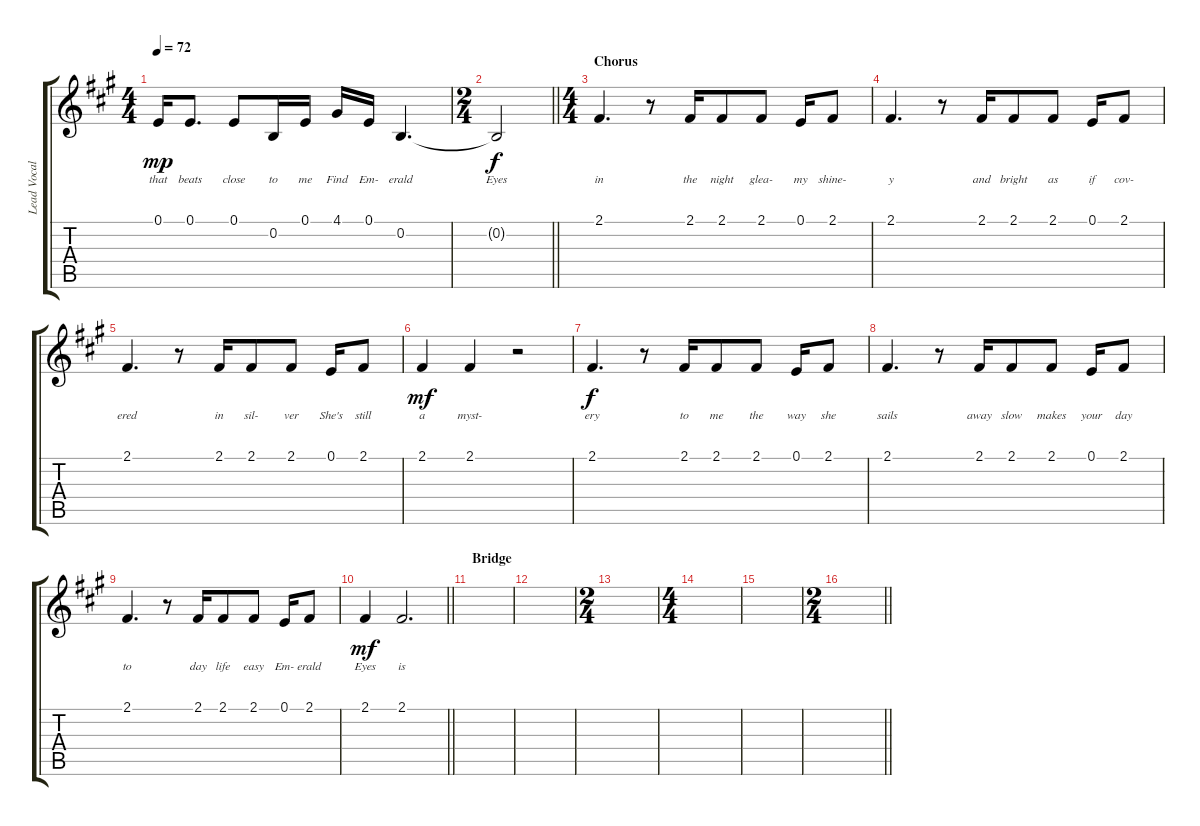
\track ("Lead Vocals (Bob Welch)" "Lead Vocal") {instrument tenorsax}
\staff {score tabs}
\tuning (E4 B3 G3 D3 A2 E2) {hide}
\ts (4 4)
\tempo 72
\clef g2
\ks f#minor
0.1.16{lyrics (0 "that") lyrics (1 "") lyrics (2 "") lyrics (3 "") lyrics (4 "") dy mp} 0.1.8{d lyrics (0 "beats") lyrics (1 "") lyrics (2 "") lyrics (3 "") lyrics (4 "")} 0.1.8{lyrics (0 "close") lyrics (1 "") lyrics (2 "") lyrics (3 "") lyrics (4 "")} 0.2.16{lyrics (0 "to") lyrics (1 "") lyrics (2 "") lyrics (3 "") lyrics (4 "")} 0.1.16{lyrics (0 "me") lyrics (1 "") lyrics (2 "") lyrics (3 "") lyrics (4 "")} 4.1.16{lyrics (0 "Find") lyrics (1 "") lyrics (2 "") lyrics (3 "") lyrics (4 "")} 0.1.16{lyrics (0 "Em-") lyrics (1 "") lyrics (2 "") lyrics (3 "") lyrics (4 "")} 0.2.4{d lyrics (0 "erald") lyrics (1 "") lyrics (2 "") lyrics (3 "") lyrics (4 "")} |
\ts (2 4)
\barLineRight lightlight
0.2{t}.2{lyrics (0 "Eyes") lyrics (1 "") lyrics (2 "") lyrics (3 "") lyrics (4 "") dy f volume 1} |
\ts (4 4)
\section ("" "Chorus")
2.1.4{d lyrics (0 "in") lyrics (1 "") lyrics (2 "") lyrics (3 "") lyrics (4 "") volume 16 instrument choiraahs} r.8 2.1.16{lyrics (0 "the") lyrics (1 "") lyrics (2 "") lyrics (3 "") lyrics (4 "")} 2.1.8{lyrics (0 "night") lyrics (1 "") lyrics (2 "") lyrics (3 "") lyrics (4 "")} 2.1.8{lyrics (0 "glea-") lyrics (1 "") lyrics (2 "") lyrics (3 "") lyrics (4 "")} 0.1.16{lyrics (0 "my") lyrics (1 "") lyrics (2 "") lyrics (3 "") lyrics (4 "")} 2.1.8{lyrics (0 "shine-") lyrics (1 "") lyrics (2 "") lyrics (3 "") lyrics (4 "")} |
2.1.4{d lyrics (0 "y") lyrics (1 "") lyrics (2 "") lyrics (3 "") lyrics (4 "") volume 16} r.8 2.1.16{lyrics (0 "and") lyrics (1 "") lyrics (2 "") lyrics (3 "") lyrics (4 "")} 2.1.8{lyrics (0 "bright") lyrics (1 "") lyrics (2 "") lyrics (3 "") lyrics (4 "")} 2.1.8{lyrics (0 "as") lyrics (1 "") lyrics (2 "") lyrics (3 "") lyrics (4 "")} 0.1.16{lyrics (0 "if") lyrics (1 "") lyrics (2 "") lyrics (3 "") lyrics (4 "")} 2.1.8{lyrics (0 "cov-") lyrics (1 "") lyrics (2 "") lyrics (3 "") lyrics (4 "")} |
2.1.4{d lyrics (0 "ered") lyrics (1 "") lyrics (2 "") lyrics (3 "") lyrics (4 "") volume 16} r.8 2.1.16{lyrics (0 "in") lyrics (1 "") lyrics (2 "") lyrics (3 "") lyrics (4 "")} 2.1.8{lyrics (0 "sil-") lyrics (1 "") lyrics (2 "") lyrics (3 "") lyrics (4 "")} 2.1.8{lyrics (0 "ver") lyrics (1 "") lyrics (2 "") lyrics (3 "") lyrics (4 "")} 0.1.16{lyrics (0 "She's") lyrics (1 "") lyrics (2 "") lyrics (3 "") lyrics (4 "")} 2.1.8{lyrics (0 "still") lyrics (1 "") lyrics (2 "") lyrics (3 "") lyrics (4 "")} |
2.1.4{lyrics (0 "a") lyrics (1 "") lyrics (2 "") lyrics (3 "") lyrics (4 "") dy mf} 2.1.4{lyrics (0 "myst-") lyrics (1 "") lyrics (2 "") lyrics (3 "") lyrics (4 "")} r.2 |
2.1.4{d lyrics (0 "ery") lyrics (1 "") lyrics (2 "") lyrics (3 "") lyrics (4 "") dy f volume 16} r.8 2.1.16{lyrics (0 "to") lyrics (1 "") lyrics (2 "") lyrics (3 "") lyrics (4 "")} 2.1.8{lyrics (0 "me") lyrics (1 "") lyrics (2 "") lyrics (3 "") lyrics (4 "")} 2.1.8{lyrics (0 "the") lyrics (1 "") lyrics (2 "") lyrics (3 "") lyrics (4 "")} 0.1.16{lyrics (0 "way") lyrics (1 "") lyrics (2 "") lyrics (3 "") lyrics (4 "")} 2.1.8{lyrics (0 "she") lyrics (1 "") lyrics (2 "") lyrics (3 "") lyrics (4 "")} |
2.1.4{d lyrics (0 "sails") lyrics (1 "") lyrics (2 "") lyrics (3 "") lyrics (4 "") volume 16} r.8 2.1.16{lyrics (0 "away") lyrics (1 "") lyrics (2 "") lyrics (3 "") lyrics (4 "")} 2.1.8{lyrics (0 "slow") lyrics (1 "") lyrics (2 "") lyrics (3 "") lyrics (4 "")} 2.1.8{lyrics (0 "makes") lyrics (1 "") lyrics (2 "") lyrics (3 "") lyrics (4 "")} 0.1.16{lyrics (0 "your") lyrics (1 "") lyrics (2 "") lyrics (3 "") lyrics (4 "")} 2.1.8{lyrics (0 "day") lyrics (1 "") lyrics (2 "") lyrics (3 "") lyrics (4 "")} |
2.1.4{d lyrics (0 "to") lyrics (1 "") lyrics (2 "") lyrics (3 "") lyrics (4 "") volume 16} r.8 2.1.16{lyrics (0 "day") lyrics (1 "") lyrics (2 "") lyrics (3 "") lyrics (4 "")} 2.1.8{lyrics (0 "life") lyrics (1 "") lyrics (2 "") lyrics (3 "") lyrics (4 "")} 2.1.8{lyrics (0 "easy") lyrics (1 "") lyrics (2 "") lyrics (3 "") lyrics (4 "")} 0.1.16{lyrics (0 "Em-") lyrics (1 "") lyrics (2 "") lyrics (3 "") lyrics (4 "")} 2.1.8{lyrics (0 "erald") lyrics (1 "") lyrics (2 "") lyrics (3 "") lyrics (4 "")} |
\barLineRight lightlight
2.1.4{lyrics (0 "Eyes") lyrics (1 "") lyrics (2 "") lyrics (3 "") lyrics (4 "") dy mf} 2.1.2{d lyrics (0 "is") lyrics (1 "") lyrics (2 "") lyrics (3 "") lyrics (4 "") volume 1} |
\section ("" "Bridge")
|
|
\ts (2 4)
|
\ts (4 4)
|
|
\ts (2 4)
\barLineRight lightlight
